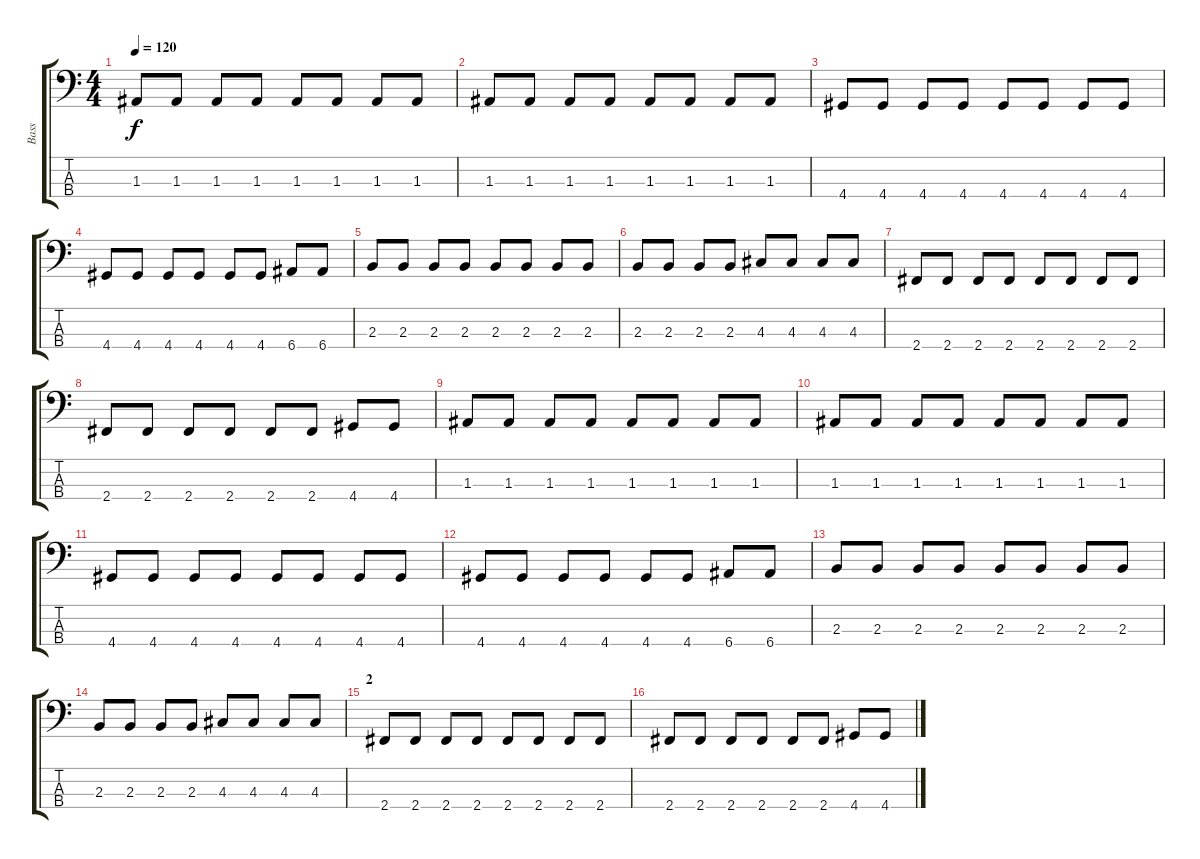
\track ("Bass" "Bass") {instrument electricbassfinger}
\staff {score tabs}
\tuning (G2 D2 A1 E1) {hide}
\ts (4 4)
\tempo 120
\clef f4
\ks c
1.3.8{dy f} 1.3.8 1.3.8 1.3.8 1.3.8 1.3.8 1.3.8 1.3.8 |
1.3.8 1.3.8 1.3.8 1.3.8 1.3.8 1.3.8 1.3.8 1.3.8 |
4.4.8 4.4.8 4.4.8 4.4.8 4.4.8 4.4.8 4.4.8 4.4.8 |
4.4.8 4.4.8 4.4.8 4.4.8 4.4.8 4.4.8 6.4.8 6.4.8 |
2.3.8 2.3.8 2.3.8 2.3.8 2.3.8 2.3.8 2.3.8 2.3.8 |
2.3.8 2.3.8 2.3.8 2.3.8 4.3.8 4.3.8 4.3.8 4.3.8 |
2.4.8 2.4.8 2.4.8 2.4.8 2.4.8 2.4.8 2.4.8 2.4.8 |
2.4.8 2.4.8 2.4.8 2.4.8 2.4.8 2.4.8 4.4.8 4.4.8 |
1.3.8 1.3.8 1.3.8 1.3.8 1.3.8 1.3.8 1.3.8 1.3.8 |
1.3.8 1.3.8 1.3.8 1.3.8 1.3.8 1.3.8 1.3.8 1.3.8 |
4.4.8 4.4.8 4.4.8 4.4.8 4.4.8 4.4.8 4.4.8 4.4.8 |
4.4.8 4.4.8 4.4.8 4.4.8 4.4.8 4.4.8 6.4.8 6.4.8 |
2.3.8 2.3.8 2.3.8 2.3.8 2.3.8 2.3.8 2.3.8 2.3.8 |
2.3.8 2.3.8 2.3.8 2.3.8 4.3.8 4.3.8 4.3.8 4.3.8 |
\section ("" "2")
2.4.8 2.4.8 2.4.8 2.4.8 2.4.8 2.4.8 2.4.8 2.4.8 |
2.4.8 2.4.8 2.4.8 2.4.8 2.4.8 2.4.8 4.4.8 4.4.8
